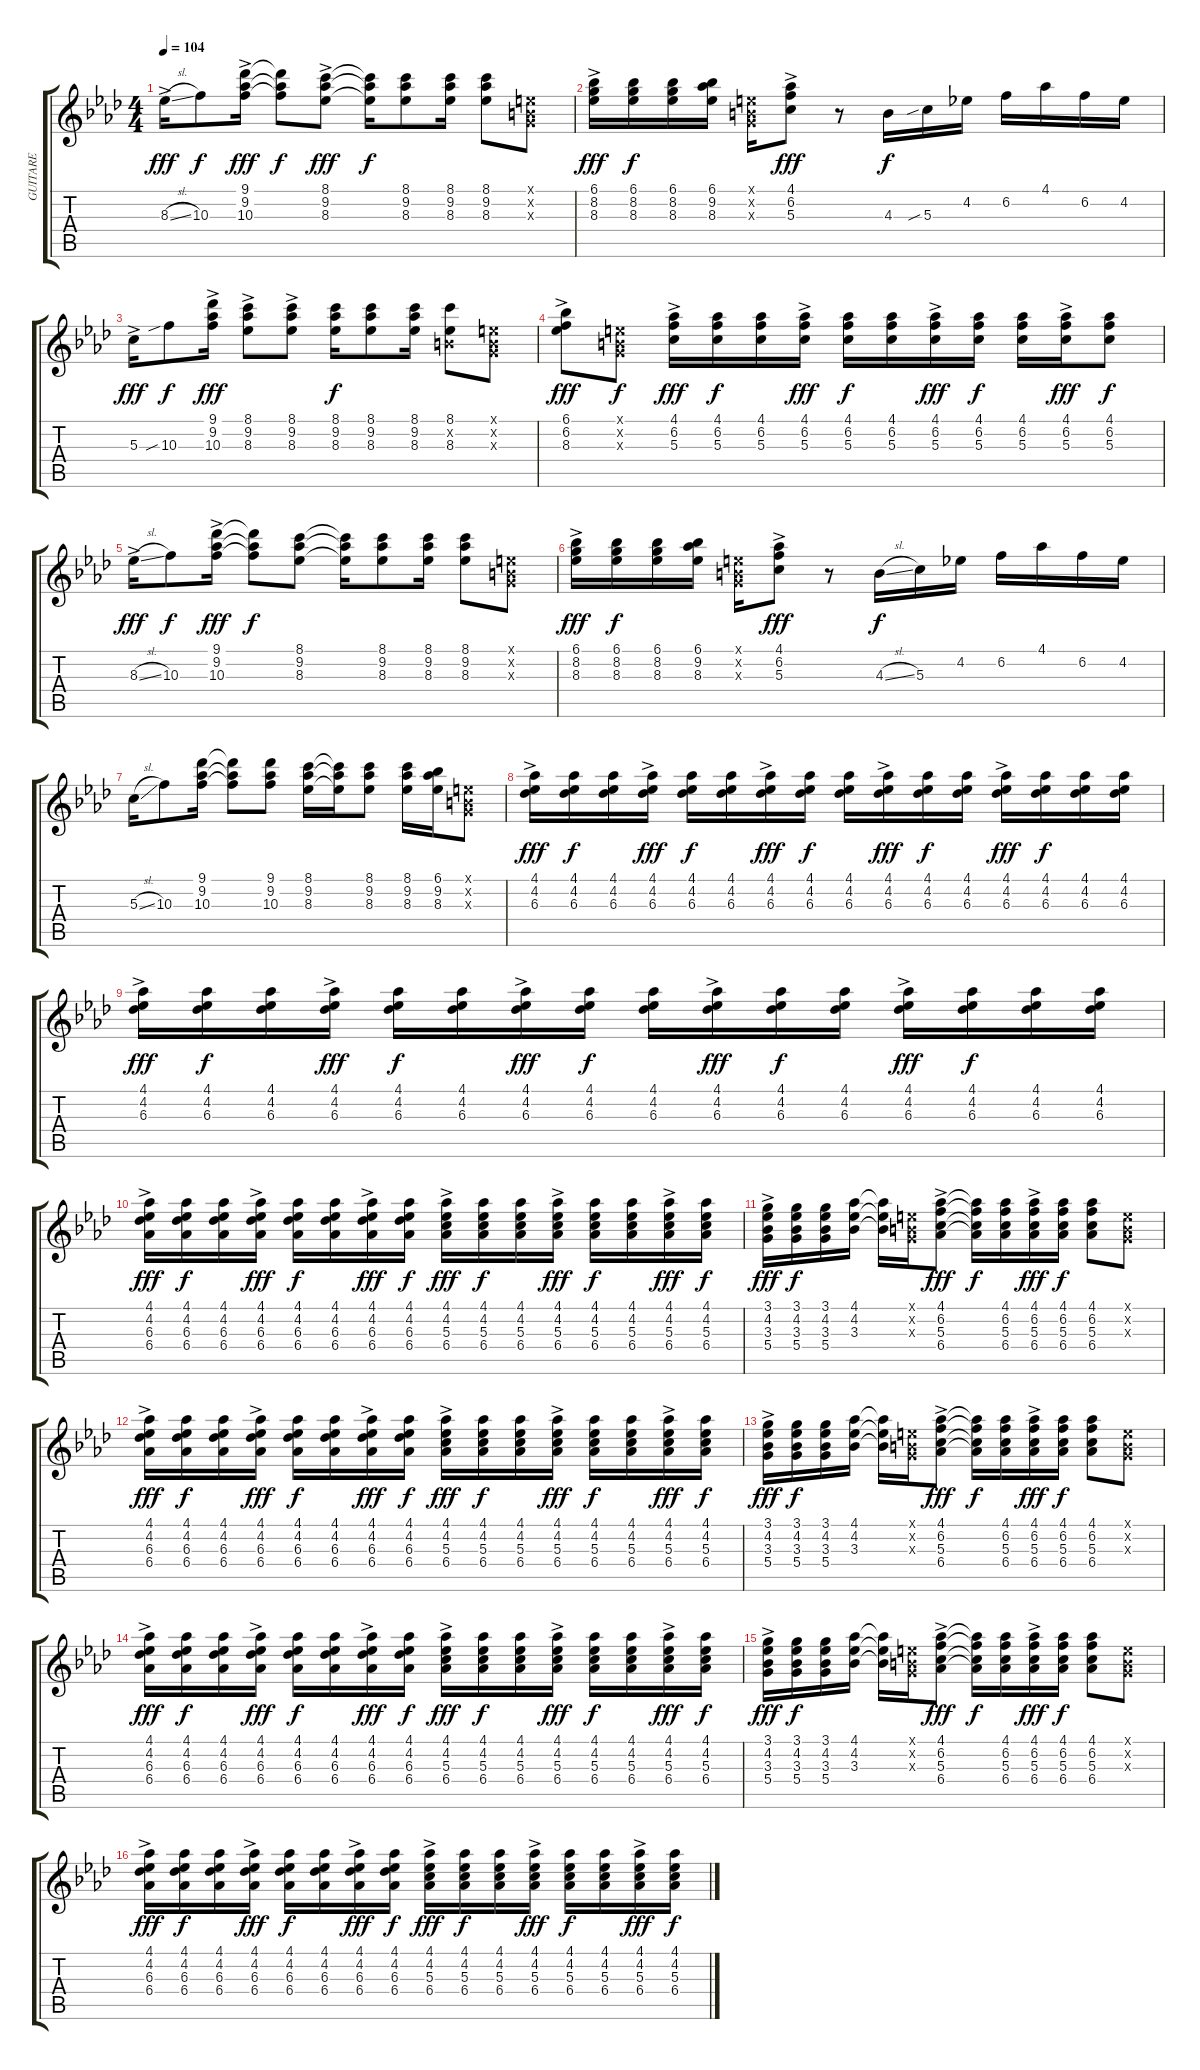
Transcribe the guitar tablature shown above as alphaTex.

\track ("GUITARE" "GUITARE") {instrument acousticguitarsteel}
\staff {score tabs}
\tuning (E4 B3 G3 D3 A2 E2) {hide}
\ts (4 4)
\tempo 104
\clef g2
\ks ab
8.3{sl ac}.16{dy fff instrument acousticguitarsteel} 10.3.8{dy f} (9.1{ac} 9.2{ac} 10.3{ac}).16{dy fff} (9.1{t} 9.2{t} 10.3{t}).8{dy f} (8.1{ac} 9.2{ac} 8.3{ac}).8{dy fff} (8.1{t} 9.2{t} 8.3{t}).16{dy f} (8.1 9.2 8.3).8 (8.1 9.2 8.3).16 (8.1 9.2 8.3).8 (0.1{x} 0.2{x} 0.3{x}).8 |
(6.1{ac} 8.2{ac} 8.3{ac}).16{dy fff} (6.1 8.2 8.3).16{dy f} (6.1 8.2 8.3).16 (6.1 9.2 8.3).16 (0.1{x} 0.2{x} 0.3{x}).16 (4.1{ac} 6.2{ac} 5.3{ac}).8{dy fff} r.8 4.3.16{dy f} 5.3{sib}.16 4.2.16 6.2.16 4.1.16 6.2.16 4.2.16 |
5.3{ac}.16{dy fff} 10.3{sib}.8{dy f} (9.1{ac} 9.2{ac} 10.3{ac}).16{dy fff} (8.1{ac} 9.2{ac} 8.3{ac}).8 (8.1{ac} 9.2{ac} 8.3{ac}).8 (8.1 9.2 8.3).16{dy f} (8.1 9.2 8.3).8 (8.1 9.2 8.3).16 (8.1 0.2{x} 8.3).8 (0.1{x} 0.2{x} 0.3{x}).8 |
(6.1{ac} 6.2{ac} 8.3{ac}).8{dy fff} (0.1{x} 0.2{x} 0.3{x}).8{dy f} (4.1{ac} 6.2{ac} 5.3{ac}).16{dy fff} (4.1 6.2 5.3).16{dy f} (4.1 6.2 5.3).16 (4.1{ac} 6.2{ac} 5.3{ac}).16{dy fff} (4.1 6.2 5.3).16{dy f} (4.1 6.2 5.3).16 (4.1{ac} 6.2{ac} 5.3{ac}).16{dy fff} (4.1 6.2 5.3).16{dy f} (4.1 6.2 5.3).16 (4.1{ac} 6.2{ac} 5.3{ac}).16{dy fff} (4.1 6.2 5.3).8{dy f} |
8.3{sl ac}.16{dy fff} 10.3.8{dy f} (9.1{ac} 9.2{ac} 10.3{ac}).16{dy fff} (9.1{t} 9.2{t} 10.3{t}).8{dy f} (8.1 9.2 8.3).8 (8.1{t} 9.2{t} 8.3{t}).16 (8.1 9.2 8.3).8 (8.1 9.2 8.3).16 (8.1 9.2 8.3).8 (0.1{x} 0.2{x} 0.3{x}).8 |
(6.1{ac} 8.2{ac} 8.3{ac}).16{dy fff} (6.1 8.2 8.3).16{dy f} (6.1 8.2 8.3).16 (6.1 9.2 8.3).16 (0.1{x} 0.2{x} 0.3{x}).16 (4.1{ac} 6.2{ac} 5.3{ac}).8{dy fff} r.8 4.3{sl}.16{dy f} 5.3.16 4.2.16 6.2.16 4.1.16 6.2.16 4.2.16 |
5.3{sl}.16 10.3.8 (9.1 9.2 10.3).16 (9.1{t} 9.2{t} 10.3{t}).8 (9.1 9.2 10.3).8 (8.1 9.2 8.3).16 (8.1{t} 9.2{t} 8.3{t}).16 (8.1 9.2 8.3).8 (8.1 9.2 8.3).16 (6.1 9.2 8.3).16 (0.1{x} 0.2{x} 0.3{x}).8 |
(4.1{ac} 4.2{ac} 6.3{ac}).16{dy fff} (4.1 4.2 6.3).16{dy f} (4.1 4.2 6.3).16 (4.1{ac} 4.2{ac} 6.3{ac}).16{dy fff} (4.1 4.2 6.3).16{dy f} (4.1 4.2 6.3).16 (4.1{ac} 4.2{ac} 6.3{ac}).16{dy fff} (4.1 4.2 6.3).16{dy f} (4.1 4.2 6.3).16 (4.1{ac} 4.2{ac} 6.3{ac}).16{dy fff} (4.1 4.2 6.3).16{dy f} (4.1 4.2 6.3).16 (4.1{ac} 4.2{ac} 6.3{ac}).16{dy fff} (4.1 4.2 6.3).16{dy f} (4.1 4.2 6.3).16 (4.1 4.2 6.3).16 |
(4.1{ac} 4.2{ac} 6.3{ac}).16{dy fff} (4.1 4.2 6.3).16{dy f} (4.1 4.2 6.3).16 (4.1{ac} 4.2{ac} 6.3{ac}).16{dy fff} (4.1 4.2 6.3).16{dy f} (4.1 4.2 6.3).16 (4.1{ac} 4.2{ac} 6.3{ac}).16{dy fff} (4.1 4.2 6.3).16{dy f} (4.1 4.2 6.3).16 (4.1{ac} 4.2{ac} 6.3{ac}).16{dy fff} (4.1 4.2 6.3).16{dy f} (4.1 4.2 6.3).16 (4.1{ac} 4.2{ac} 6.3{ac}).16{dy fff} (4.1 4.2 6.3).16{dy f} (4.1 4.2 6.3).16 (4.1 4.2 6.3).16 |
(4.1{ac} 4.2{ac} 6.3{ac} 6.4{ac}).16{dy fff} (4.1 4.2 6.3 6.4).16{dy f} (4.1 4.2 6.3 6.4).16 (4.1{ac} 4.2{ac} 6.3{ac} 6.4{ac}).16{dy fff} (4.1 4.2 6.3 6.4).16{dy f} (4.1 4.2 6.3 6.4).16 (4.1{ac} 4.2{ac} 6.3{ac} 6.4{ac}).16{dy fff} (4.1 4.2 6.3 6.4).16{dy f} (4.1{ac} 4.2{ac} 5.3{ac} 6.4{ac}).16{dy fff} (4.1 4.2 5.3 6.4).16{dy f} (4.1 4.2 5.3 6.4).16 (4.1{ac} 4.2{ac} 5.3{ac} 6.4{ac}).16{dy fff} (4.1 4.2 5.3 6.4).16{dy f} (4.1 4.2 5.3 6.4).16 (4.1{ac} 4.2{ac} 5.3{ac} 6.4{ac}).16{dy fff} (4.1 4.2 5.3 6.4).16{dy f} |
(3.1{ac} 4.2{ac} 3.3{ac} 5.4{ac}).16{dy fff} (3.1 4.2 3.3 5.4).16{dy f} (3.1 4.2 3.3 5.4).16 (4.1 4.2 3.3).16 (4.1{t} 4.2{t} 3.3{t}).16 (0.1{x} 0.2{x} 0.3{x}).16 (4.1{ac} 6.2{ac} 5.3{ac} 6.4{ac}).8{dy fff} (4.1{t} 6.2{t} 5.3{t} 6.4{t}).16{dy f} (4.1 6.2 5.3 6.4).16 (4.1{ac} 6.2{ac} 5.3{ac} 6.4{ac}).16{dy fff} (4.1 6.2 5.3 6.4).16{dy f} (4.1 6.2 5.3 6.4).8 (0.1{x} 0.2{x} 0.3{x}).8 |
(4.1{ac} 4.2{ac} 6.3{ac} 6.4{ac}).16{dy fff} (4.1 4.2 6.3 6.4).16{dy f} (4.1 4.2 6.3 6.4).16 (4.1{ac} 4.2{ac} 6.3{ac} 6.4{ac}).16{dy fff} (4.1 4.2 6.3 6.4).16{dy f} (4.1 4.2 6.3 6.4).16 (4.1{ac} 4.2{ac} 6.3{ac} 6.4{ac}).16{dy fff} (4.1 4.2 6.3 6.4).16{dy f} (4.1{ac} 4.2{ac} 5.3{ac} 6.4{ac}).16{dy fff} (4.1 4.2 5.3 6.4).16{dy f} (4.1 4.2 5.3 6.4).16 (4.1{ac} 4.2{ac} 5.3{ac} 6.4{ac}).16{dy fff} (4.1 4.2 5.3 6.4).16{dy f} (4.1 4.2 5.3 6.4).16 (4.1{ac} 4.2{ac} 5.3{ac} 6.4{ac}).16{dy fff} (4.1 4.2 5.3 6.4).16{dy f} |
(3.1{ac} 4.2{ac} 3.3{ac} 5.4{ac}).16{dy fff} (3.1 4.2 3.3 5.4).16{dy f} (3.1 4.2 3.3 5.4).16 (4.1 4.2 3.3).16 (4.1{t} 4.2{t} 3.3{t}).16 (0.1{x} 0.2{x} 0.3{x}).16 (4.1{ac} 6.2{ac} 5.3{ac} 6.4{ac}).8{dy fff} (4.1{t} 6.2{t} 5.3{t} 6.4{t}).16{dy f} (4.1 6.2 5.3 6.4).16 (4.1{ac} 6.2{ac} 5.3{ac} 6.4{ac}).16{dy fff} (4.1 6.2 5.3 6.4).16{dy f} (4.1 6.2 5.3 6.4).8 (0.1{x} 0.2{x} 0.3{x}).8 |
(4.1{ac} 4.2{ac} 6.3{ac} 6.4{ac}).16{dy fff} (4.1 4.2 6.3 6.4).16{dy f} (4.1 4.2 6.3 6.4).16 (4.1{ac} 4.2{ac} 6.3{ac} 6.4{ac}).16{dy fff} (4.1 4.2 6.3 6.4).16{dy f} (4.1 4.2 6.3 6.4).16 (4.1{ac} 4.2{ac} 6.3{ac} 6.4{ac}).16{dy fff} (4.1 4.2 6.3 6.4).16{dy f} (4.1{ac} 4.2{ac} 5.3{ac} 6.4{ac}).16{dy fff} (4.1 4.2 5.3 6.4).16{dy f} (4.1 4.2 5.3 6.4).16 (4.1{ac} 4.2{ac} 5.3{ac} 6.4{ac}).16{dy fff} (4.1 4.2 5.3 6.4).16{dy f} (4.1 4.2 5.3 6.4).16 (4.1{ac} 4.2{ac} 5.3{ac} 6.4{ac}).16{dy fff} (4.1 4.2 5.3 6.4).16{dy f} |
(3.1{ac} 4.2{ac} 3.3{ac} 5.4{ac}).16{dy fff} (3.1 4.2 3.3 5.4).16{dy f} (3.1 4.2 3.3 5.4).16 (4.1 4.2 3.3).16 (4.1{t} 4.2{t} 3.3{t}).16 (0.1{x} 0.2{x} 0.3{x}).16 (4.1{ac} 6.2{ac} 5.3{ac} 6.4{ac}).8{dy fff} (4.1{t} 6.2{t} 5.3{t} 6.4{t}).16{dy f} (4.1 6.2 5.3 6.4).16 (4.1{ac} 6.2{ac} 5.3{ac} 6.4{ac}).16{dy fff} (4.1 6.2 5.3 6.4).16{dy f} (4.1 6.2 5.3 6.4).8 (0.1{x} 0.2{x} 0.3{x}).8 |
(4.1{ac} 4.2{ac} 6.3{ac} 6.4{ac}).16{dy fff} (4.1 4.2 6.3 6.4).16{dy f} (4.1 4.2 6.3 6.4).16 (4.1{ac} 4.2{ac} 6.3{ac} 6.4{ac}).16{dy fff} (4.1 4.2 6.3 6.4).16{dy f} (4.1 4.2 6.3 6.4).16 (4.1{ac} 4.2{ac} 6.3{ac} 6.4{ac}).16{dy fff} (4.1 4.2 6.3 6.4).16{dy f} (4.1{ac} 4.2{ac} 5.3{ac} 6.4{ac}).16{dy fff} (4.1 4.2 5.3 6.4).16{dy f} (4.1 4.2 5.3 6.4).16 (4.1{ac} 4.2{ac} 5.3{ac} 6.4{ac}).16{dy fff} (4.1 4.2 5.3 6.4).16{dy f} (4.1 4.2 5.3 6.4).16 (4.1{ac} 4.2{ac} 5.3{ac} 6.4{ac}).16{dy fff} (4.1 4.2 5.3 6.4).16{dy f}
